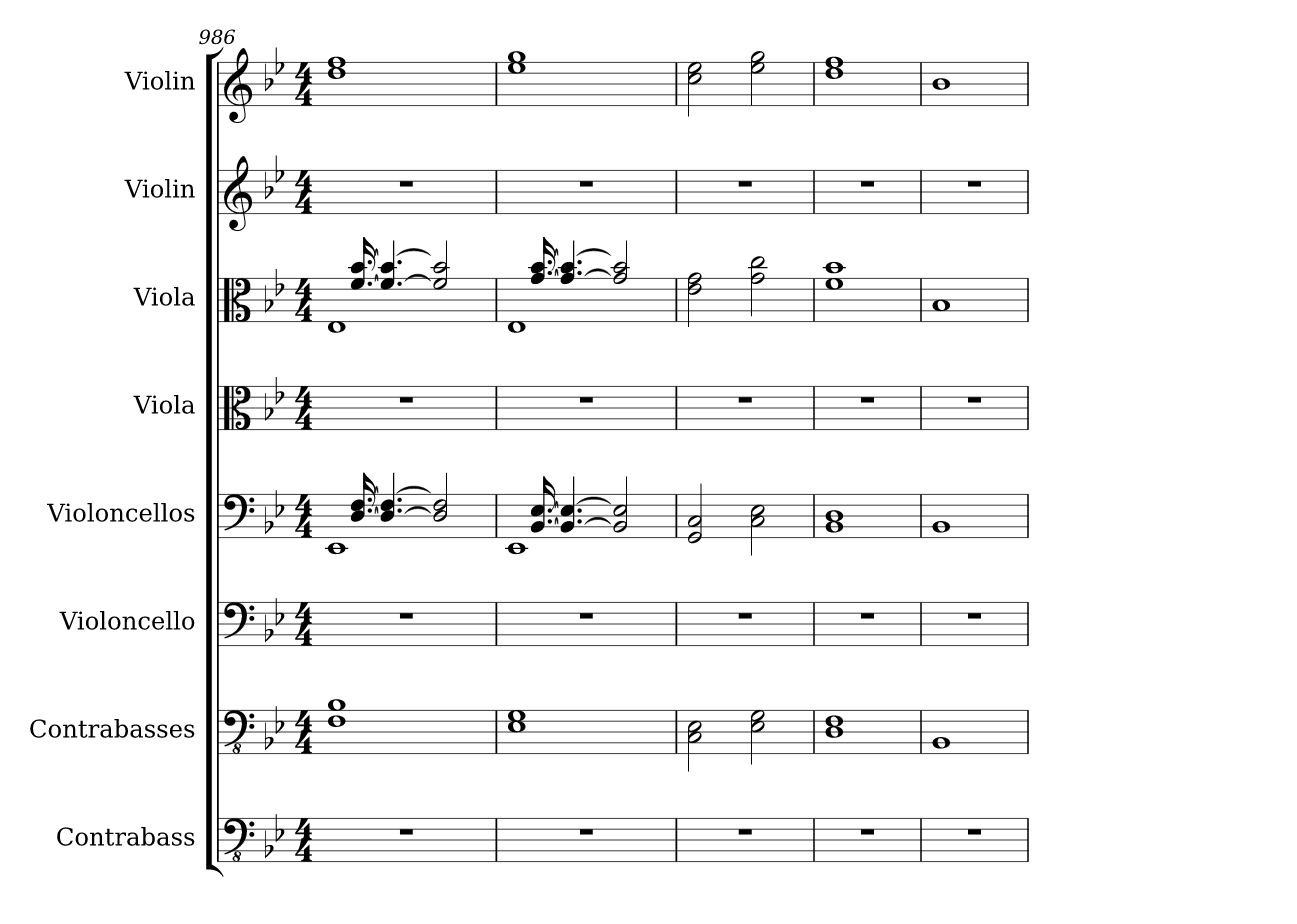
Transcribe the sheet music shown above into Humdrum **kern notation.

**kern	**kern	**kern	**kern	**kern	**kern	**kern	**kern
*part8	*part7	*part6	*part5	*part4	*part3	*part2	*part1
*staff8	*staff7	*staff6	*staff5	*staff4	*staff3	*staff2	*staff1
*I"Contrabass	*I"Contrabasses	*I"Violoncello	*I"Violoncellos	*I"Viola	*I"Viola	*I"Violin	*I"Violin
*I'Cb.	*I'Cbs.	*I'Vc.	*I'Vcs.	*I'Vla.	*I'Vla.	*I'Vln.	*I'Vln.
!!LO:PB:g=z
*clefFv4	*clefFv4	*clefF4	*clefF4	*clefC3	*clefC3	*clefG2	*clefG2
*ITrd7c12	*	*	*	*	*	*	*
*k[b-e-]	*k[b-e-]	*k[b-e-]	*k[b-e-]	*k[b-e-]	*k[b-e-]	*k[b-e-]	*k[b-e-]
*M4/4	*M4/4	*M4/4	*M4/4	*M4/4	*M4/4	*M4/4	*M4/4
=986	=986	=986	=986	=986	=986	=986	=986
*	*	*	*^	*	*^	*	*
1r	1FF 1BB-	1r	32ryy	1EE-	1r	32ryy	1E-	1r	1dd 1ff
.	.	.	[16.D/ [16.F/	.	.	[16.f/ [16.b-/	.	.	.
.	.	.	4.D/_ 4.F/_	.	.	4.f/_ 4.b-/_	.	.	.
.	.	.	2D/] 2F/]	.	.	2f/] 2b-/]	.	.	.
=987	=987	=987	=987	=987	=987	=987	=987	=987	=987
1r	1EE- 1GG	1r	32ryy	1EE-	1r	32ryy	1E-	1r	1ee- 1gg
.	.	.	[16.BB-/ [16.E-/	.	.	[16.g/ [16.b-/	.	.	.
.	.	.	4.BB-/_ 4.E-/_	.	.	4.g/_ 4.b-/_	.	.	.
.	.	.	2BB-/] 2E-/]	.	.	2g/] 2b-/]	.	.	.
*	*	*	*v	*v	*	*v	*v	*	*
=988	=988	=988	=988	=988	=988	=988	=988
1r	2CC\ 2EE-\	1r	2GG/ 2C/	1r	2e-\ 2g\	1r	2cc\ 2ee-\
.	2EE-\ 2GG\	.	2C\ 2E-\	.	2g\ 2cc\	.	2ee-\ 2gg\
=989	=989	=989	=989	=989	=989	=989	=989
1r	1DD 1FF	1r	1BB- 1D	1r	1f 1b-	1r	1dd 1ff
=990	=990	=990	=990	=990	=990	=990	=990
1r	1BBB-	1r	1BB-	1r	1B-	1r	1b-
=	=	=	=	=	=	=	=
*-	*-	*-	*-	*-	*-	*-	*-
